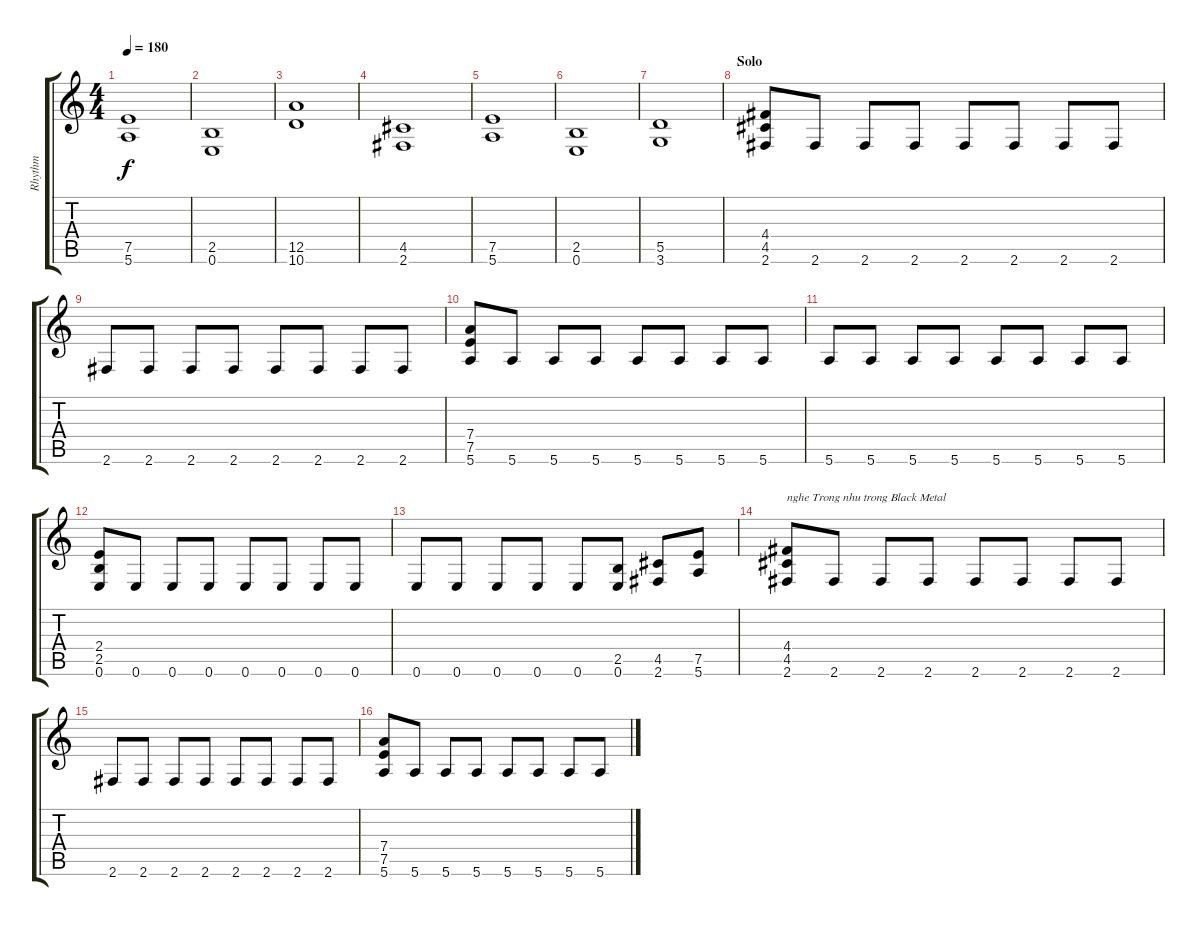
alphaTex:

\track ("Rhythm" "Rhythm") {instrument distortionguitar}
\staff {score tabs}
\tuning (E4 B3 G3 D3 A2 E2) {hide}
\ts (4 4)
\tempo 180
\clef g2
\ks c
(7.5 5.6).1{dy f} |
(2.5 0.6).1 |
(12.5 10.6).1 |
(4.5 2.6).1 |
(7.5 5.6).1 |
(2.5 0.6).1 |
(5.5 3.6).1 |
\section ("" "Solo")
(4.4 4.5 2.6).8 2.6.8 2.6.8 2.6.8 2.6.8 2.6.8 2.6.8 2.6.8 |
2.6.8 2.6.8 2.6.8 2.6.8 2.6.8 2.6.8 2.6.8 2.6.8 |
(7.4 7.5 5.6).8 5.6.8 5.6.8 5.6.8 5.6.8 5.6.8 5.6.8 5.6.8 |
5.6.8 5.6.8 5.6.8 5.6.8 5.6.8 5.6.8 5.6.8 5.6.8 |
(2.4 2.5 0.6).8 0.6.8 0.6.8 0.6.8 0.6.8 0.6.8 0.6.8 0.6.8 |
0.6.8 0.6.8 0.6.8 0.6.8 0.6.8 (2.5 0.6).8 (4.5 2.6).8 (7.5 5.6).8 |
(4.4 4.5 2.6).8{txt "nghe Trong nhu trong Black Metal"} 2.6.8 2.6.8 2.6.8 2.6.8 2.6.8 2.6.8 2.6.8 |
2.6.8 2.6.8 2.6.8 2.6.8 2.6.8 2.6.8 2.6.8 2.6.8 |
(7.4 7.5 5.6).8 5.6.8 5.6.8 5.6.8 5.6.8 5.6.8 5.6.8 5.6.8
